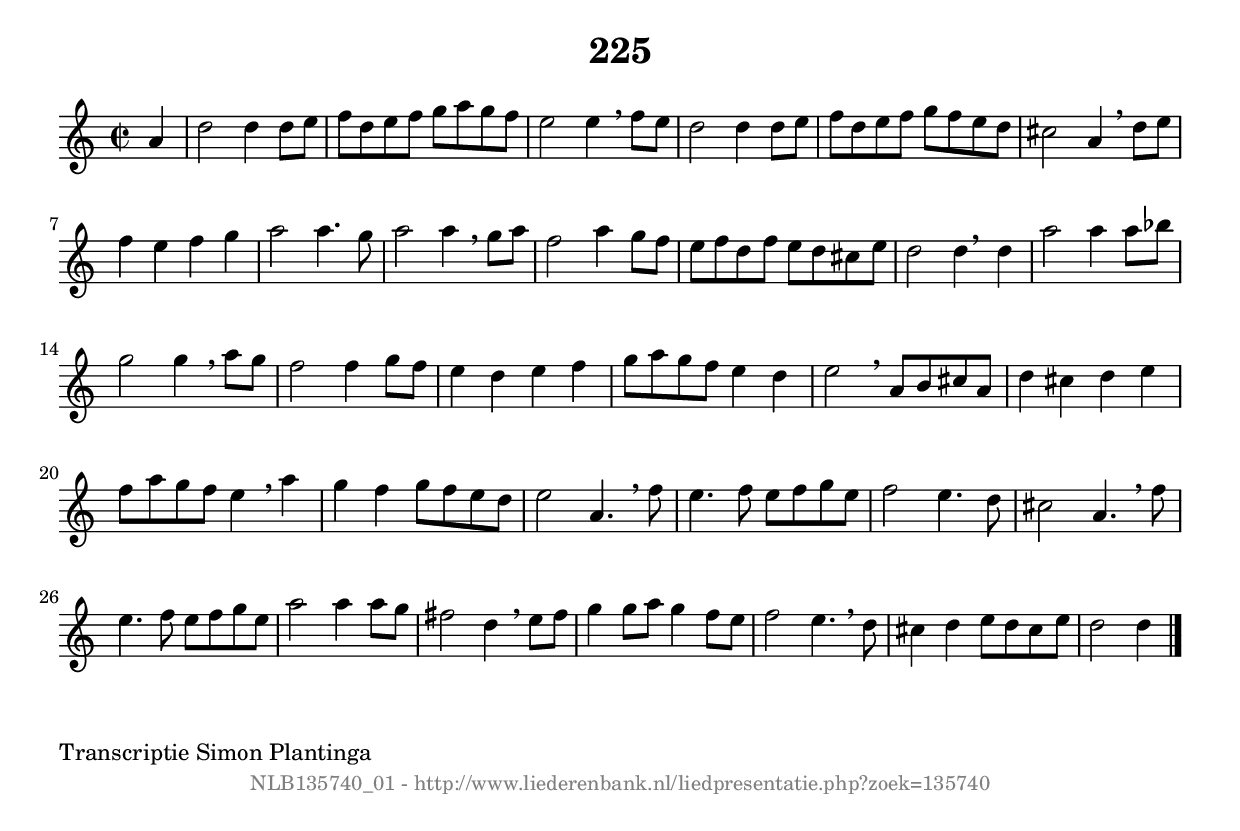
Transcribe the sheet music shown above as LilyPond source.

%
% produced by wce2krn 1.64 (7 June 2014)
%
\version"2.16"
#(append! paper-alist '(("long" . (cons (* 210 mm) (* 2000 mm)))))
#(set-default-paper-size "long")
sb = {\breathe}
mBreak = {\breathe }
bBreak = {\breathe }
x = {\once\override NoteHead #'style = #'cross }
gl=\glissando
itime={\override Staff.TimeSignature #'stencil = ##f }
ficta = {\once\set suggestAccidentals = ##t}
fine = {\once\override Score.RehearsalMark #'self-alignment-X = #1 \mark \markup {\italic{Fine}}}
dc = {\once\override Score.RehearsalMark #'self-alignment-X = #1 \mark \markup {\italic{D.C.}}}
dcf = {\once\override Score.RehearsalMark #'self-alignment-X = #1 \mark \markup {\italic{D.C. al Fine}}}
dcc = {\once\override Score.RehearsalMark #'self-alignment-X = #1 \mark \markup {\italic{D.C. al Coda}}}
ds = {\once\override Score.RehearsalMark #'self-alignment-X = #1 \mark \markup {\italic{D.S.}}}
dsf = {\once\override Score.RehearsalMark #'self-alignment-X = #1 \mark \markup {\italic{D.S. al Fine}}}
dsc = {\once\override Score.RehearsalMark #'self-alignment-X = #1 \mark \markup {\italic{D.S. al Coda}}}
pv = {\set Score.repeatCommands = #'((volta "1"))}
sv = {\set Score.repeatCommands = #'((volta "2"))}
tv = {\set Score.repeatCommands = #'((volta "3"))}
qv = {\set Score.repeatCommands = #'((volta "4"))}
xv = {\set Score.repeatCommands = #'((volta #f))}
\header{ tagline = ""
title = "225"
}
\score {{
\key d \dorian
\relative g'
{
\set melismaBusyProperties = #'()
\partial 32*8
\time 2/2
\tempo 4=120
\override Score.MetronomeMark #'transparent = ##t
\override Score.RehearsalMark #'break-visibility = #(vector #t #t #f)
a4 | d2 d4 d8 e8 | f8 d8 e8 f8 g8 a8 g8 f8 | e2 e4 \sb f8 e8 | d2 d4 d8 e8 | f8 d8 e8 f8 g8 f8 e8 d8 | cis2 a4 \mBreak
d8 e8 | f4 e4 f4 g4 | a2 a4. g8 | a2 a4 \sb g8 a8 | f2 a4 g8 f8 | e8 f8 d8 f8 e8 d8 cis8 e8 | d2 d4 \bar ":|:" \bBreak
d4 | a'2 a4 a8 bes8 | g2 g4 \sb a8 g8 | f2 f4 g8 f8 | e4 d4 e4 f4 | g8 a8 g8 f8 e4 d4 | e2 \mBreak
a,8 b8 cis8 a8 | d4 cis4 d4 e4 | f8 a8 g8 f8 e4 \sb a4 | g4 f4 g8 f8 e8 d8 | e2 a,4. \sb f'8 | e4. f8 e8 f8 g8 e8 | f2 e4. d8 | cis2 a4. \mBreak
f'8 | e4. f8 e8 f8 g8 e8 | a2 a4 a8 g8 | fis2 d4 \sb e8 fis8 | g4 g8 a8 g4 f8 e8 | f2 e4. \sb d8 | cis4 d4 e8 d8 cis8 e8 | d2 d4 \bar "|."
 }}
 \midi { }
 \layout {
            indent = 0.0\cm
}
}
\markup { \wordwrap-string #" 
Transcriptie Simon Plantinga
"}
\markup { \vspace #0 } \markup { \with-color #grey \fill-line { \center-column { \smaller "NLB135740_01 - http://www.liederenbank.nl/liedpresentatie.php?zoek=135740" } } }
